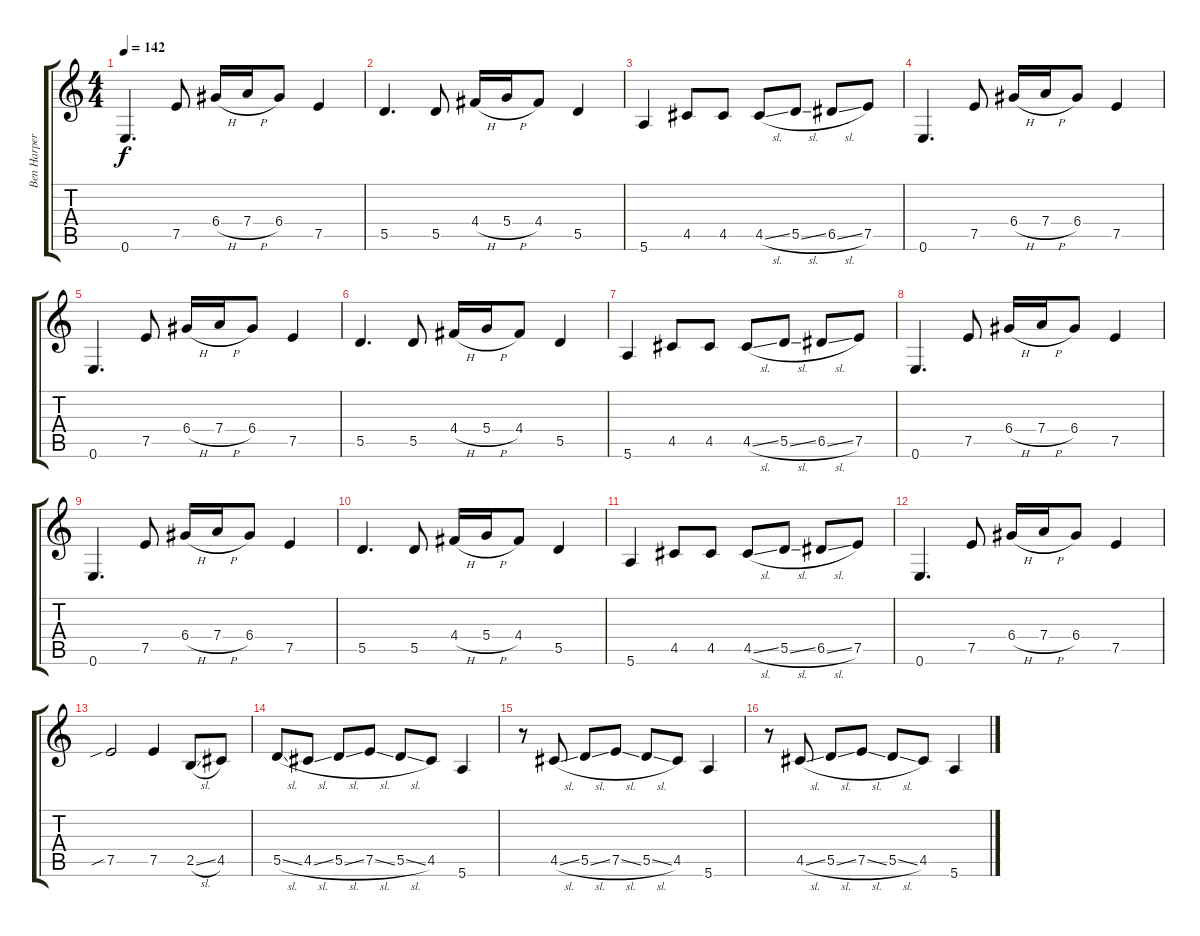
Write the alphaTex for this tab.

\track ("Ben Harper" "Ben Harper") {instrument acousticguitarsteel}
\staff {score tabs}
\tuning (E4 B3 G3 D3 A2 E2) {hide}
\ts (4 4)
\tempo 142
\clef g2
\ks c
0.6.4{d dy f} 7.5.8 6.4{h}.16 7.4{h}.16 6.4.8 7.5.4 |
5.5.4{d} 5.5.8 4.4{h}.16 5.4{h}.16 4.4.8 5.5.4 |
5.6.4 4.5.8 4.5.8 4.5{sl}.8 5.5{sl}.8 6.5{sl}.8 7.5.8 |
0.6.4{d} 7.5.8 6.4{h}.16 7.4{h}.16 6.4.8 7.5.4 |
0.6.4{d} 7.5.8 6.4{h}.16 7.4{h}.16 6.4.8 7.5.4 |
5.5.4{d} 5.5.8 4.4{h}.16 5.4{h}.16 4.4.8 5.5.4 |
5.6.4 4.5.8 4.5.8 4.5{sl}.8 5.5{sl}.8 6.5{sl}.8 7.5.8 |
0.6.4{d} 7.5.8 6.4{h}.16 7.4{h}.16 6.4.8 7.5.4 |
0.6.4{d} 7.5.8 6.4{h}.16 7.4{h}.16 6.4.8 7.5.4 |
5.5.4{d} 5.5.8 4.4{h}.16 5.4{h}.16 4.4.8 5.5.4 |
5.6.4 4.5.8 4.5.8 4.5{sl}.8 5.5{sl}.8 6.5{sl}.8 7.5.8 |
0.6.4{d} 7.5.8 6.4{h}.16 7.4{h}.16 6.4.8 7.5.4 |
7.5{sib}.2 7.5.4 2.5{sl}.8 4.5.8 |
5.5{sl}.8 4.5{sl}.8 5.5{sl}.8 7.5{sl}.8 5.5{sl}.8 4.5.8 5.6.4 |
r.8 4.5{sl}.8 5.5{sl}.8 7.5{sl}.8 5.5{sl}.8 4.5.8 5.6.4 |
r.8 4.5{sl}.8 5.5{sl}.8 7.5{sl}.8 5.5{sl}.8 4.5{h}.8 5.6.4
